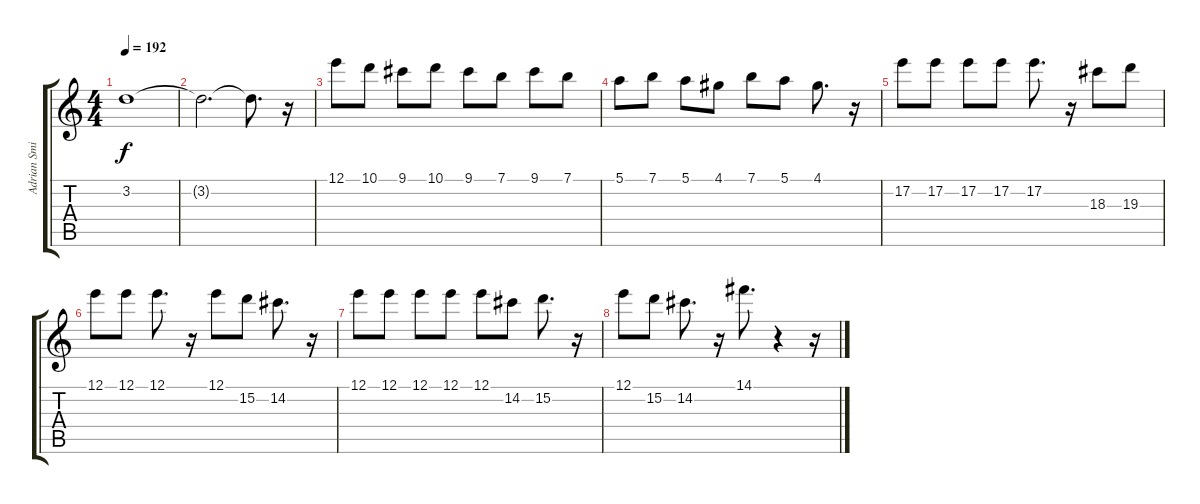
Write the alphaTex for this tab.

\track ("Adrian Smith" "Adrian Smi") {instrument distortionguitar}
\staff {score tabs}
\tuning (E4 B3 G3 D3 A2 E2) {hide}
\ts (4 4)
\tempo 192
\clef g2
\ks c
3.2.1{dy f} |
3.2{t}.2{d} 3.2{t}.8{d} r.16 |
12.1.8 10.1.8 9.1.8 10.1.8 9.1.8 7.1.8 9.1.8 7.1.8 |
5.1.8 7.1.8 5.1.8 4.1.8 7.1.8 5.1.8 4.1.8{d} r.16 |
17.2.8 17.2.8 17.2.8 17.2.8 17.2.8{d} r.16 18.3.8 19.3.8 |
12.1.8 12.1.8 12.1.8{d} r.16 12.1.8 15.2.8 14.2.8{d} r.16 |
12.1.8 12.1.8 12.1.8 12.1.8 12.1.8 14.2.8 15.2.8{d} r.16 |
12.1.8 15.2.8 14.2.8{d} r.16 14.1.8{d} r.4 r.16
